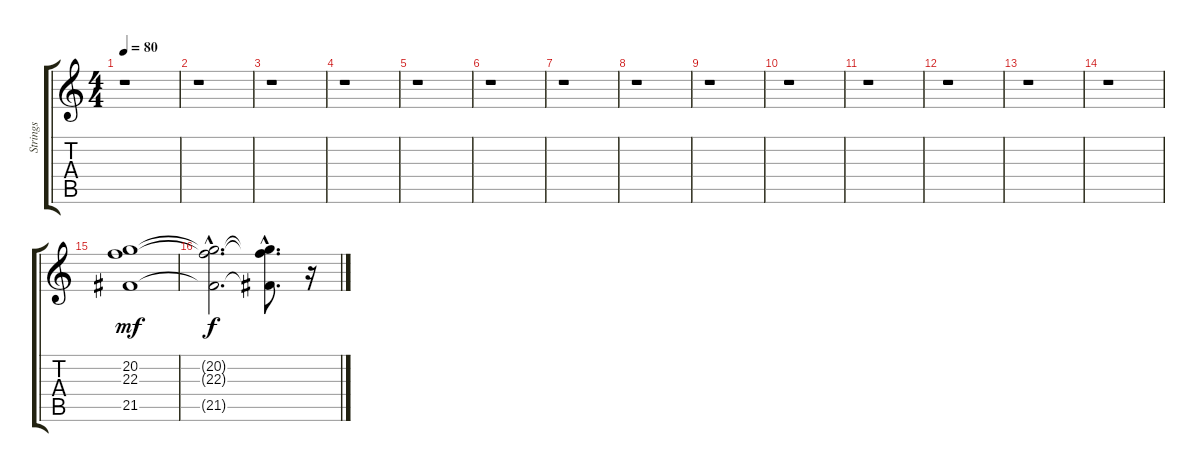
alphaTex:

\track ("Strings" "Strings") {instrument stringensemble1}
\staff {score tabs}
\tuning (E4 B3 G3 D3 A2 E2) {hide}
\ts (4 4)
\tempo 80
\clef g2
\ks c
r.1{dy p} |
r.1 |
r.1 |
r.1 |
r.1 |
r.1 |
r.1 |
r.1 |
r.1 |
r.1 |
r.1 |
r.1 |
r.1 |
r.1 |
(20.2 22.3 21.5).1{dy mf} |
(20.2{hac t} 22.3{hac t} 21.5{hac t}).2{d dy f} (20.2{hac t} 22.3{hac t} 21.5{hac t}).8{d} r.16
